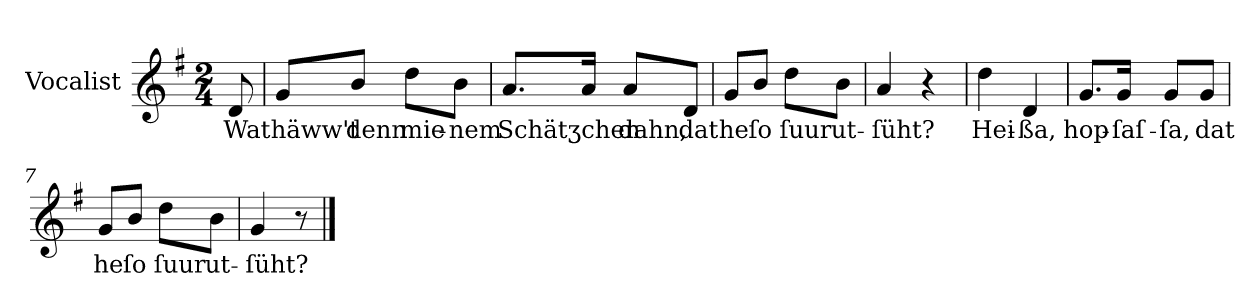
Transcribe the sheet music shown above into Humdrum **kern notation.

**kern	**text
*part1	*part1
*staff1	*staff1
*I"Vocalist	*
*k[f#]	*
*G:	*
*M2/4	*
=	=
8d	Wat
=1	=1
8gL	häww't
8bJ	denn
8ddL	mie-
8bJ	-nem
=2	=2
8.aL	Schätʒchen
16aJk	.
8aL	dahn,
8dJ	dat
=3	=3
8gL	he
8bJ	ſo
8ddL	ſuur
8bJ	ut-
=4	=4
4a	-ſüht?
4r	.
=5	=5
4dd	Hei-
4d	-ßa,
=6	=6
8.gL	hop-
16gJk	-ſaſ-
8gL	-ſa,
8gJ	dat
=7	=7
8gL	he
8bJ	ſo
8ddL	ſuur
8bJ	ut-
=8	=8
4g	-ſüht?
8r	.
==	==
*-	*-
